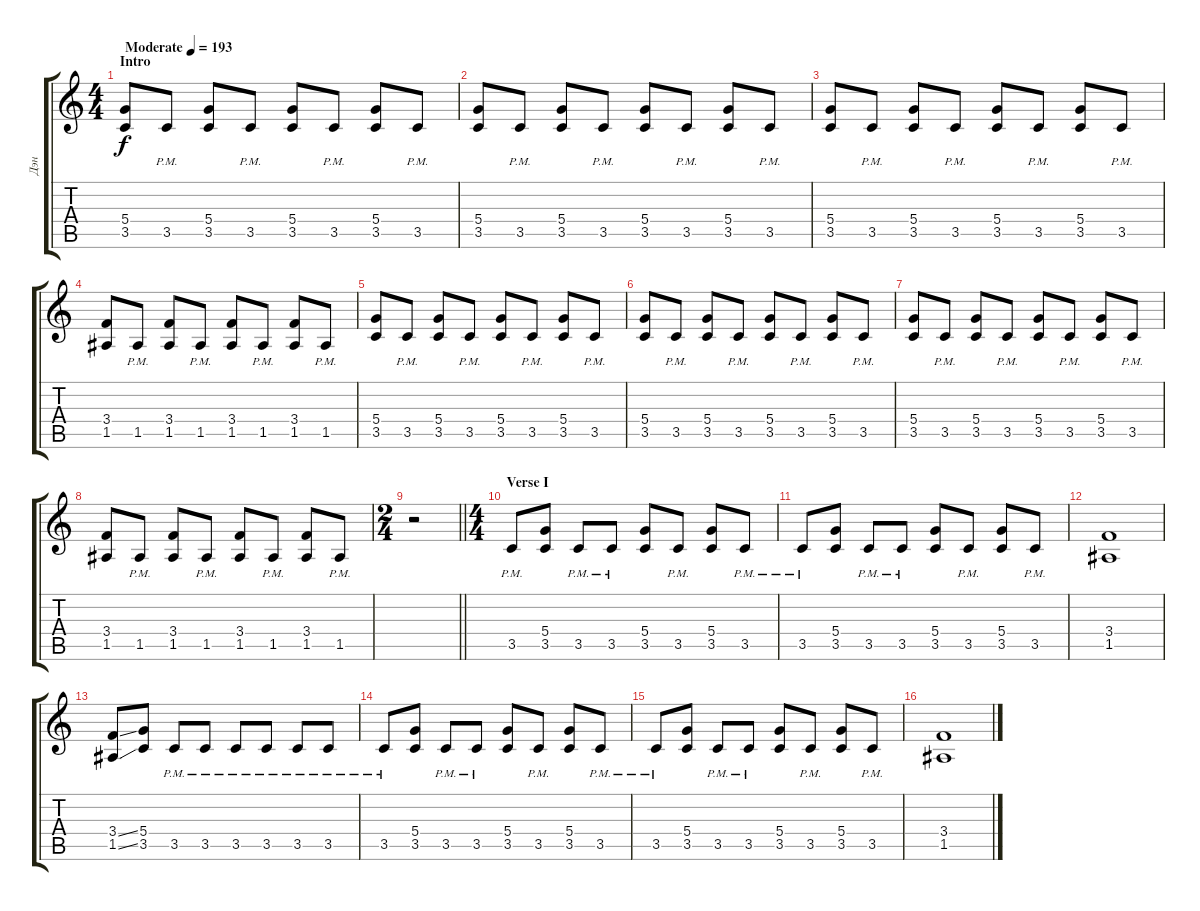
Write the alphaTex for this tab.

\track ("Дэн" "Дэн") {instrument overdrivenguitar}
\staff {score tabs}
\tuning (E4 B3 G3 D3 A2 E2) {hide}
\ts (4 4)
\section ("" "Intro")
\tempo (193 "Moderate")
\clef g2
\ks c
(5.4 3.5).8{dy f instrument overdrivenguitar} 3.5{pm}.8 (5.4 3.5).8 3.5{pm}.8 (5.4 3.5).8 3.5{pm}.8 (5.4 3.5).8 3.5{pm}.8 |
(5.4 3.5).8 3.5{pm}.8 (5.4 3.5).8 3.5{pm}.8 (5.4 3.5).8 3.5{pm}.8 (5.4 3.5).8 3.5{pm}.8 |
(5.4 3.5).8 3.5{pm}.8 (5.4 3.5).8 3.5{pm}.8 (5.4 3.5).8 3.5{pm}.8 (5.4 3.5).8 3.5{pm}.8 |
(3.4 1.5).8 1.5{pm}.8 (3.4 1.5).8 1.5{pm}.8 (3.4 1.5).8 1.5{pm}.8 (3.4 1.5).8 1.5{pm}.8 |
(5.4 3.5).8 3.5{pm}.8 (5.4 3.5).8 3.5{pm}.8 (5.4 3.5).8 3.5{pm}.8 (5.4 3.5).8 3.5{pm}.8 |
(5.4 3.5).8 3.5{pm}.8 (5.4 3.5).8 3.5{pm}.8 (5.4 3.5).8 3.5{pm}.8 (5.4 3.5).8 3.5{pm}.8 |
(5.4 3.5).8 3.5{pm}.8 (5.4 3.5).8 3.5{pm}.8 (5.4 3.5).8 3.5{pm}.8 (5.4 3.5).8 3.5{pm}.8 |
(3.4 1.5).8 1.5{pm}.8 (3.4 1.5).8 1.5{pm}.8 (3.4 1.5).8 1.5{pm}.8 (3.4 1.5).8 1.5{pm}.8 |
\ts (2 4)
\barLineRight lightlight
r.2 |
\ts (4 4)
\section ("" "Verse I")
3.5{pm}.8 (5.4 3.5).8 3.5{pm}.8 3.5{pm}.8 (5.4 3.5).8 3.5{pm}.8 (5.4 3.5).8 3.5{pm}.8 |
3.5{pm}.8 (5.4 3.5).8 3.5{pm}.8 3.5{pm}.8 (5.4 3.5).8 3.5{pm}.8 (5.4 3.5).8 3.5{pm}.8 |
(3.4 1.5).1 |
(3.4{ss} 1.5{ss}).8 (5.4 3.5).8 3.5{pm}.8 3.5{pm}.8 3.5{pm}.8 3.5{pm}.8 3.5{pm}.8 3.5{pm}.8 |
3.5{pm}.8 (5.4 3.5).8 3.5{pm}.8 3.5{pm}.8 (5.4 3.5).8 3.5{pm}.8 (5.4 3.5).8 3.5{pm}.8 |
3.5{pm}.8 (5.4 3.5).8 3.5{pm}.8 3.5{pm}.8 (5.4 3.5).8 3.5{pm}.8 (5.4 3.5).8 3.5{pm}.8 |
(3.4 1.5).1
